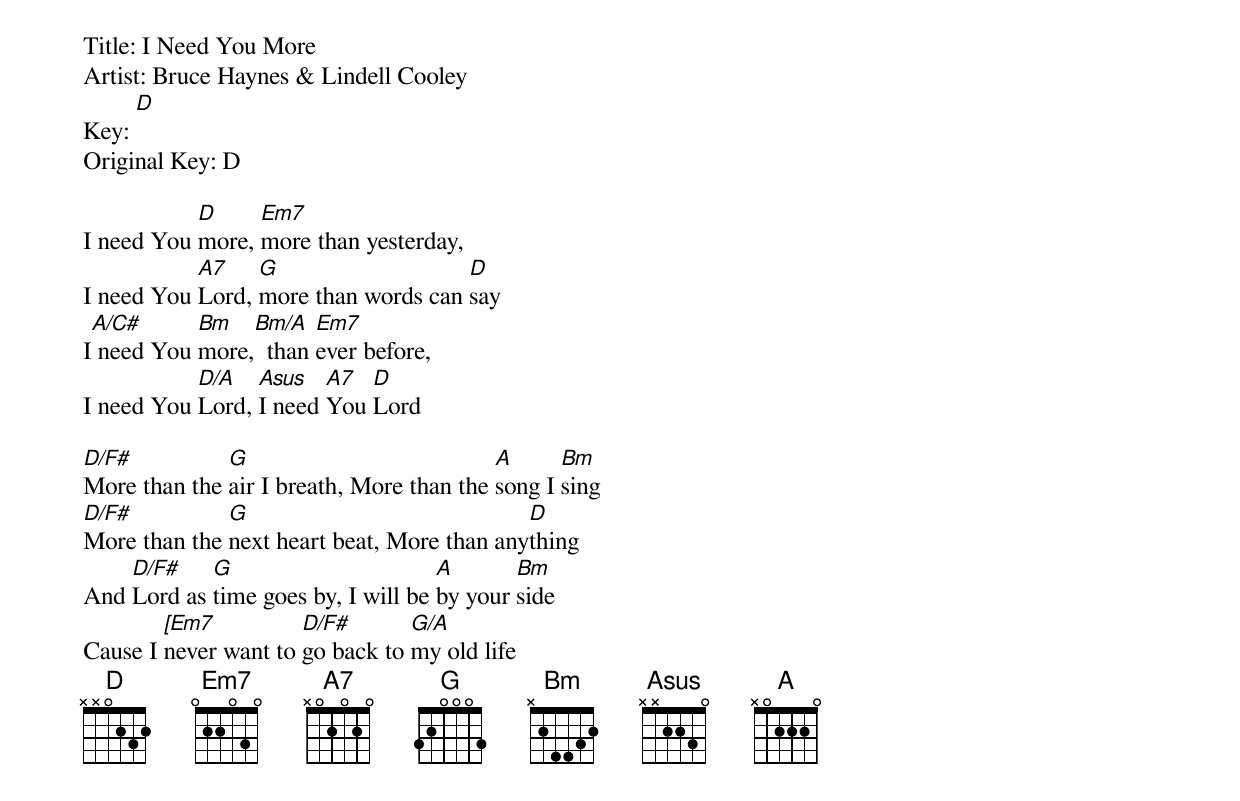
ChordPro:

Title: I Need You More
Artist: Bruce Haynes & Lindell Cooley
Key: [D]
Original Key: D

I need You [D]more, [Em7]more than yesterday,
I need You [A7]Lord, [G]more than words can [D]say
I[A/C#] need You [Bm]more,[Bm/A]  than [Em7]ever before,
I need You [D/A]Lord, [Asus]I need [A7]You [D]Lord

[D/F#]More than the [G]air I breath, More than the [A]song I [Bm]sing
[D/F#]More than the [G]next heart beat, More than any[D]thing
And [D/F#]Lord as [G]time goes by, I will be [A]by your [Bm]side
Cause I [[Em7]never want to [D/F#]go back to [G/A]my old life
